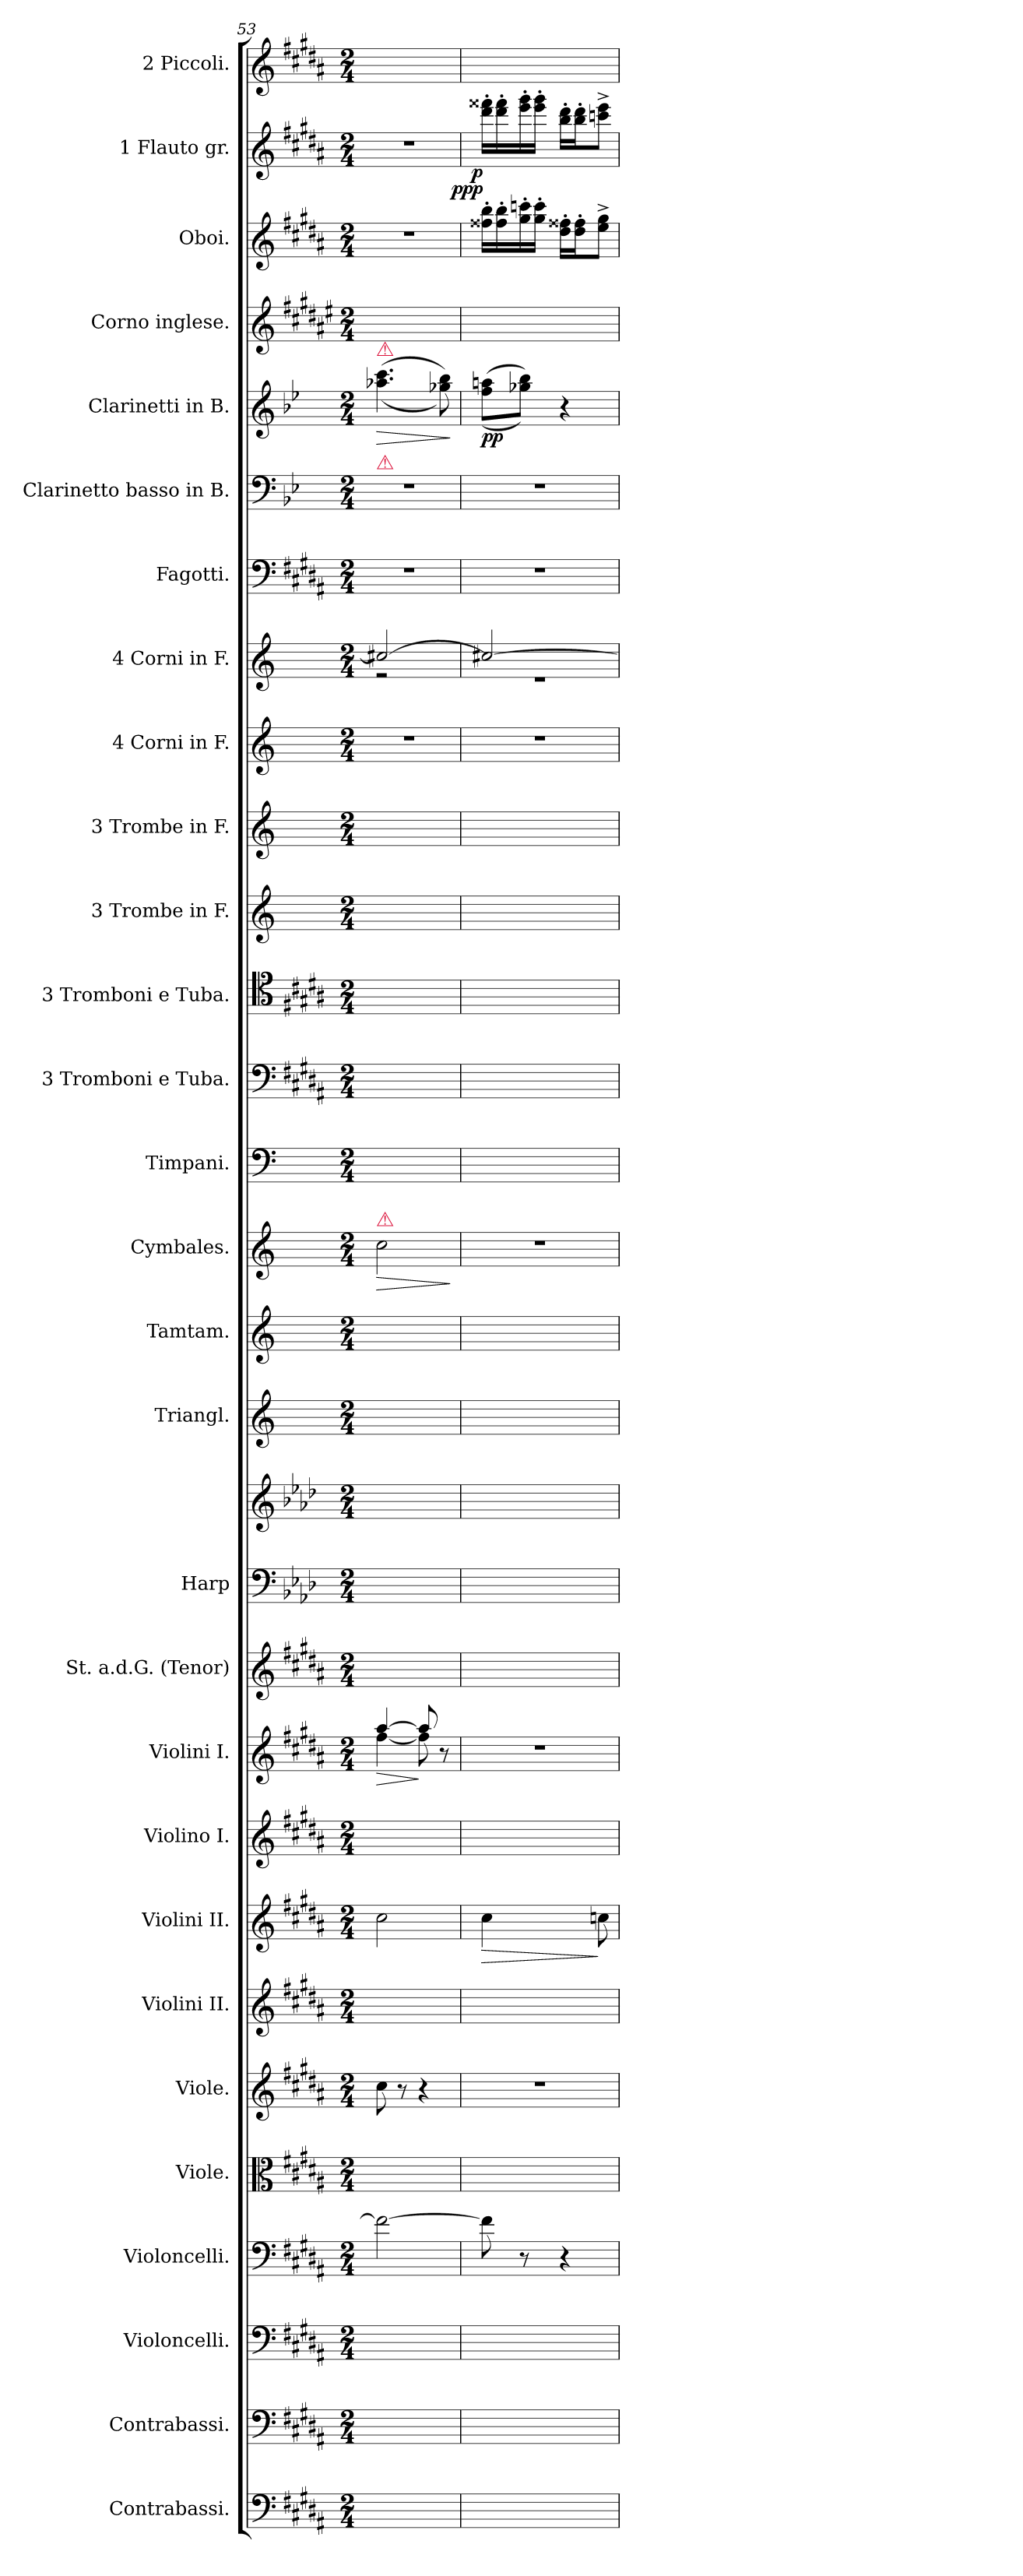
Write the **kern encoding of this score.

**kern	**kern	**kern	**kern	**kern	**kern	**kern	**kern	**dynam	**kern	**kern	**dynam	**kern	**kern	**kern	**kern	**kern	**kern	**dynam	**kern	**kern	**kern	**kern	**kern	**kern	**kern	**kern	**kern	**kern	**dynam	**kern	**kern	**dynam	**kern	**dynam	**kern
*part29	*part28	*part27	*part26	*part25	*part24	*part23	*part22	*part22	*part21	*part20	*part20	*part19	*part18	*part18	*part17	*part16	*part15	*part15	*part14	*part13	*part12	*part11	*part10	*part9	*part8	*part7	*part6	*part5	*part5	*part4	*part3	*part3	*part2	*part2	*part1
*staff30	*staff29	*staff28	*staff27	*staff26	*staff25	*staff24	*staff23	*staff23	*staff22	*staff21	*staff21	*staff20	*staff19	*staff18	*staff17	*staff16	*staff15	*staff15	*staff14	*staff13	*staff12	*staff11	*staff10	*staff9	*staff8	*staff7	*staff6	*staff5	*staff5	*staff4	*staff3	*staff3	*staff2	*staff2	*staff1
*I"Contrabassi.	*I"Contrabassi.	*I"Violoncelli.	*I"Violoncelli.	*I"Viole.	*I"Viole.	*I"Violini II.	*I"Violini II.	*	*I"Violino I.	*I"Violini I.	*	*I"St. a.d.G. (Tenor)	*I"Harp	*	*I"Triangl.	*I"Tamtam.	*I"Cymbales.	*	*I"Timpani.	*I"3 Tromboni e Tuba.	*I"3 Tromboni e Tuba.	*I"3 Trombe in F.	*I"3 Trombe in F.	*I"4 Corni in F.	*I"4 Corni in F.	*I"Fagotti.	*I"Clarinetto basso in B.	*I"Clarinetti in B.	*	*I"Corno inglese.	*I"Oboi.	*	*I"1 Flauto gr.	*	*I"2 Piccoli.
*I'C. B.	*I'C. B.	*I'Vcll.	*I'Vcll.	*	*	*I'Viol. II.	*I'Viol. II.	*	*I'Viol. I.	*I'Viol. I.	*	*I'T	*I'Hp	*	*I'triangl	*I'Tam-Tam.	*I'Cymb	*	*I'Timp.	*	*	*	*	*	*	*I'Fag.	*I'Cl. B. in B	*I'Cl. in B.	*	*I'Cor.ingl.	*I'Ob.	*	*I'Fl.gr.	*	*
*clefF4	*clefF4	*clefF4	*clefF4	*clefC3	*clefG2	*clefG2	*clefG2	*	*clefG2	*clefG2	*	*clefG2	*clefF4	*clefG2	*clefG2	*clefG2	*clefG2	*	*clefF4	*clefF4	*clefC4	*clefG2	*clefG2	*clefG2	*clefG2	*clefF4	*clefF4	*clefG2	*	*clefG2	*clefG2	*	*clefG2	*	*clefG2
*	*	*	*	*	*	*	*	*	*	*	*	*	*	*	*	*	*	*	*	*	*	*ITrd-3c-5	*ITrd-3c-5	*ITrd4c7	*ITrd4c7	*	*ITrd1c2	*ITrd1c2	*	*ITrd4c7	*	*	*	*	*
*k[f#c#g#d#a#]	*k[f#c#g#d#a#]	*k[f#c#g#d#a#]	*k[f#c#g#d#a#]	*k[f#c#g#d#a#]	*k[f#c#g#d#a#]	*k[f#c#g#d#a#]	*k[f#c#g#d#a#]	*	*k[f#c#g#d#a#]	*k[f#c#g#d#a#]	*	*k[f#c#g#d#a#]	*k[b-e-a-d-]	*k[b-e-a-d-]	*k[]	*k[]	*k[]	*	*k[]	*k[f#c#g#d#a#]	*k[f#c#g#d#a#]	*k[b-]	*k[b-]	*k[b-]	*k[b-]	*k[f#c#g#d#a#]	*k[b-e-a-d-]	*k[b-e-a-d-]	*	*k[f#c#g#d#a#]	*k[f#c#g#d#a#]	*	*k[f#c#g#d#a#]	*	*k[f#c#g#d#a#]
*B:	*B:	*B:	*B:	*B:	*B:	*B:	*B:	*	*B:	*B:	*	*B:	*	*	*	*	*	*	*	*B:	*B:	*	*	*	*	*B:	*	*	*	*B:	*B:	*	*B:	*	*B:
*M2/4	*M2/4	*M2/4	*M2/4	*M2/4	*M2/4	*M2/4	*M2/4	*	*M2/4	*M2/4	*	*M2/4	*M2/4	*M2/4	*M2/4	*M2/4	*M2/4	*	*M2/4	*M2/4	*M2/4	*M2/4	*M2/4	*M2/4	*M2/4	*M2/4	*M2/4	*M2/4	*	*M2/4	*M2/4	*	*M2/4	*	*M2/4
=53	=53	=53	=53	=53	=53	=53	=53	=53	=53	=53	=53	=53	=53	=53	=53	=53	=53	=53	=53	=53	=53	=53	=53	=53	=53	=53	=53	=53	=53	=53	=53	=53	=53	=53	=53
*	*	*	*	*	*	*	*	*	*	*^	*	*	*	*	*	*	*	*	*	*	*	*	*	*	*	*	*	*	*	*	*	*	*	*	*
!	!	!	!	!	!	!	!	!	!	!	!	!	!	!	!	!	!	!	!	!	!	!	!	!	!	!	!	!	!LO:TX:a:color=crimson:t=⚠	!	!	!	!	!	!	!
!	!	!	!	!	!	!	!	!	!	!	!	!	!	!	!	!	!	!	!	!	!	!	!	!	!	!	!	!LO:TX:a:color=crimson:t=⚠	!	!	!	!	!	!	!	!
!	!	!	!	!	!	!	!	!	!	!	!	!	!	!	!	!	!	!	!	!	!	!	!	!	!	!LO:TX:a:color=crimson:t=⚠	!	!	!	!	!	!	!	!	!	!
!	!	!	!	!	!	!	!	!	!	!	!	!	!	!	!	!	!	!LO:TX:a:color=crimson:t=⚠	!	!	!	!	!	!	!	!	!	!	!	!	!	!	!	!	!	!
!	!	!	!	!	!	!	!	!	!	!	!	!LO:HP:b	!	!	!	!	!	!	!LO:HP:b	!	!	!	!	!	!	!	!	!	!	!LO:HP:b	!	!	!	!	!	!
*	*	*	*	*	*	*	*	*	*	*	*	*	*	*	*	*	*	*	*	*	*	*	*	*	*	*^	*	*	*	*	*	*	*	*	*	*
2ryy	2ryy	2ryy	2f#\_	2ryy	8cc#\	2ryy	2cc#\	.	2ryy	[4aa#/	[4ff#\	>	2ryy	2ryy	2ryy	2ryy	2ryy	2cc\	>	2ryy	2ryy	2ryy	2ryy	2ryy	2r	2f#X/_	2re	2r	2r	(<(>4.gg-X\ 4.bb-\	>	2ryy	2r	.	2r	.	2ryy
.	.	.	.	.	8r	.	.	.	.	.	.	.	.	.	.	.	.	.	.	.	.	.	.	.	.	.	.	.	.	.	.	.	.	.	.	.	.
.	.	.	.	.	4r	.	.	.	.	8aa#/]	8ff#\]	]	.	.	.	.	.	.	.	.	.	.	.	.	.	.	.	.	.	.	.	.	.	.	.	.	.
.	.	.	.	.	.	.	.	.	.	8r	8ryy	.	.	.	.	.	.	.	.	.	.	.	.	.	.	.	.	.	.	8ff-X\ 8aa-\))	.	.	.	.	.	.	.
*	*	*	*	*	*	*	*	*	*	*v	*v	*	*	*	*	*	*	*	*	*	*	*	*	*	*	*v	*v	*	*	*	*	*	*	*	*	*	*
.	.	.	.	.	.	.	.	.	.	.	.	.	.	.	.	.	.	]	.	.	.	.	.	.	.	.	.	.	]	.	.	.	.	.	.
=54	=54	=54	=54	=54	=54	=54	=54	=54	=54	=54	=54	=54	=54	=54	=54	=54	=54	=54	=54	=54	=54	=54	=54	=54	=54	=54	=54	=54	=54	=54	=54	=54	=54	=54	=54
!	!	!	!	!	!	!	!LO:N:vis=4	!LO:HP:b	!	!	!	!	!	!	!	!	!	!	!	!	!	!	!	!	!	!	!	!	!	!	!	!LO:DY:a:rj	!	!	!
*	*	*	*	*	*	*	*	*	*	*	*	*	*	*	*	*	*	*	*	*	*	*	*	*	*^	*	*	*	*	*	*	*	*	*	*
!	!	!	!	!	!	!	!	!	!	!	!	!	!	!	!	!	!	!	!	!	!	!	!	!	!	!	!	!	!	!	!	!	!LO:DY:n=1:b:rj	!	!LO:DY:b:rj	!
2ryy	2ryy	2ryy	8f#\]	2ryy	2r	2ryy	4.cc#\	>	2ryy	2r	.	2ryy	2ryy	2ryy	2ryy	2ryy	2r	.	2ryy	2ryy	2ryy	2ryy	2ryy	2r	2f#X/_	2re	2r	2r	(<(>8ee-\ 8ggn\L	pp	2ryy	16ff##X'\ 16bb'\LL	pp p	16ddd#'\ 16fff##X'\LL	p	2ryy
.	.	.	.	.	.	.	.	.	.	.	.	.	.	.	.	.	.	.	.	.	.	.	.	.	.	.	.	.	.	.	.	16ff##'\ 16bb'\	.	16ddd#'\ 16fff##'\	.	.
.	.	.	8r	.	.	.	.	.	.	.	.	.	.	.	.	.	.	.	.	.	.	.	.	.	.	.	.	.	8ff-X\ 8aa-\J))	.	.	16gg#'\ 16cccn'\	.	16eee'\ 16ggg#'\	.	.
.	.	.	.	.	.	.	.	.	.	.	.	.	.	.	.	.	.	.	.	.	.	.	.	.	.	.	.	.	.	.	.	16gg#'\ 16ccc'\JJ	.	16eee'\ 16ggg#'\JJ	.	.
.	.	.	4r	.	.	.	.	.	.	.	.	.	.	.	.	.	.	.	.	.	.	.	.	.	.	.	.	.	4r	.	.	16dd#'\ 16ff##X'\LL	.	16bb'\ 16ddd#'\LL	.	.
.	.	.	.	.	.	.	.	.	.	.	.	.	.	.	.	.	.	.	.	.	.	.	.	.	.	.	.	.	.	.	.	16dd#'\ 16ff##'\J	.	16bb'\ 16ddd#'\J	.	.
.	.	.	.	.	.	.	8ccn\	]	.	.	.	.	.	.	.	.	.	.	.	.	.	.	.	.	.	.	.	.	.	.	.	8ee^\ 8gg#^\J	.	8cccn^\ 8eee^\J	.	.
*	*	*	*	*	*	*	*	*	*	*	*	*	*	*	*	*	*	*	*	*	*	*	*	*	*v	*v	*	*	*	*	*	*	*	*	*	*
=	=	=	=	=	=	=	=	=	=	=	=	=	=	=	=	=	=	=	=	=	=	=	=	=	=	=	=	=	=	=	=	=	=	=	=
*-	*-	*-	*-	*-	*-	*-	*-	*-	*-	*-	*-	*-	*-	*-	*-	*-	*-	*-	*-	*-	*-	*-	*-	*-	*-	*-	*-	*-	*-	*-	*-	*-	*-	*-	*-
